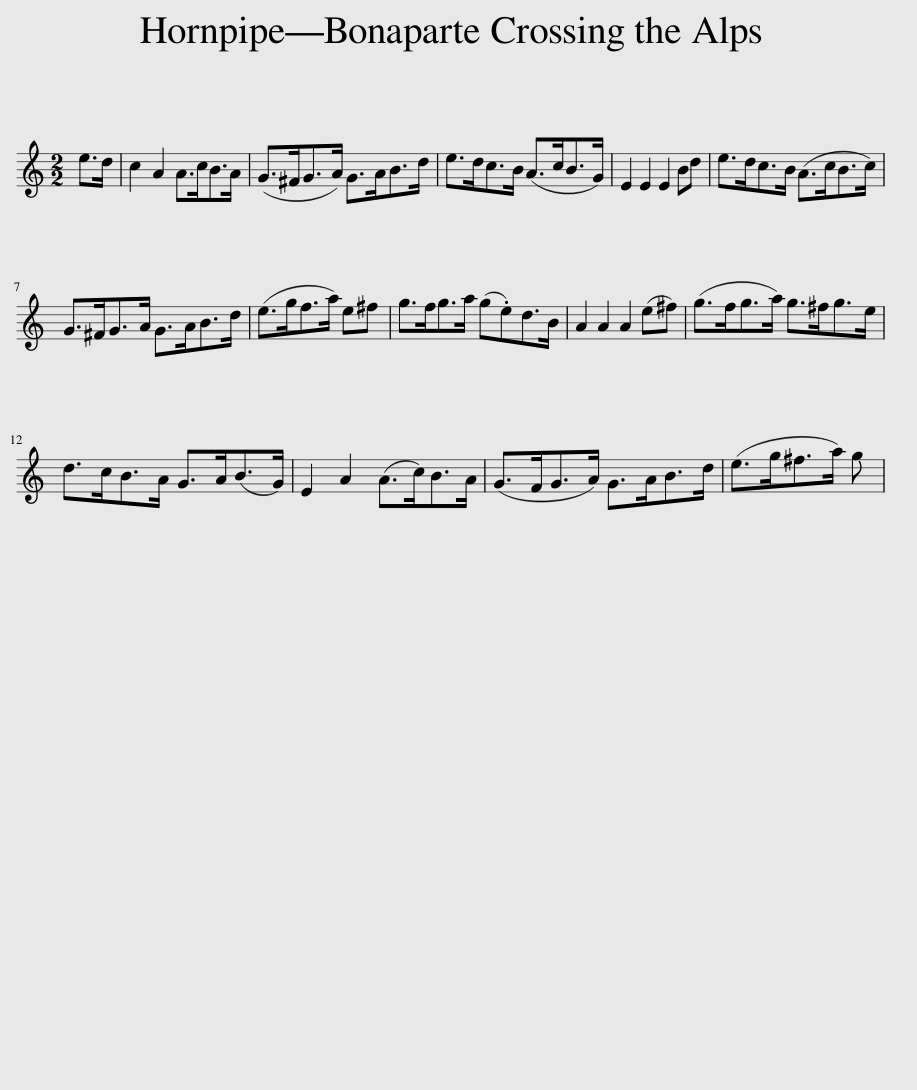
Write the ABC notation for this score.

X:1
L:1/8
M:2/2
I:linebreak $
K:C
V:1 treble
V:1
 e>d | c2 A2 A>cB>A | (G>^FG>A) G>AB>d | e>dc>B (A>cB>G) | E2 E2 E2 Bd | %5
 e>dc>B (A>cB>c) |$ G>^FG>A G>AB>d | (e>gf>a) e^f | g>fg>a (g.e)d>B | A2 A2 A2 (e^f) | %10
 (g>fg>a) g>^fg>e |$ d>cB>A G>A(B>G) | E2 A2 (A>c)B>A | (G>FG>A) G>AB>d | (e>g^f>a) g | %15
